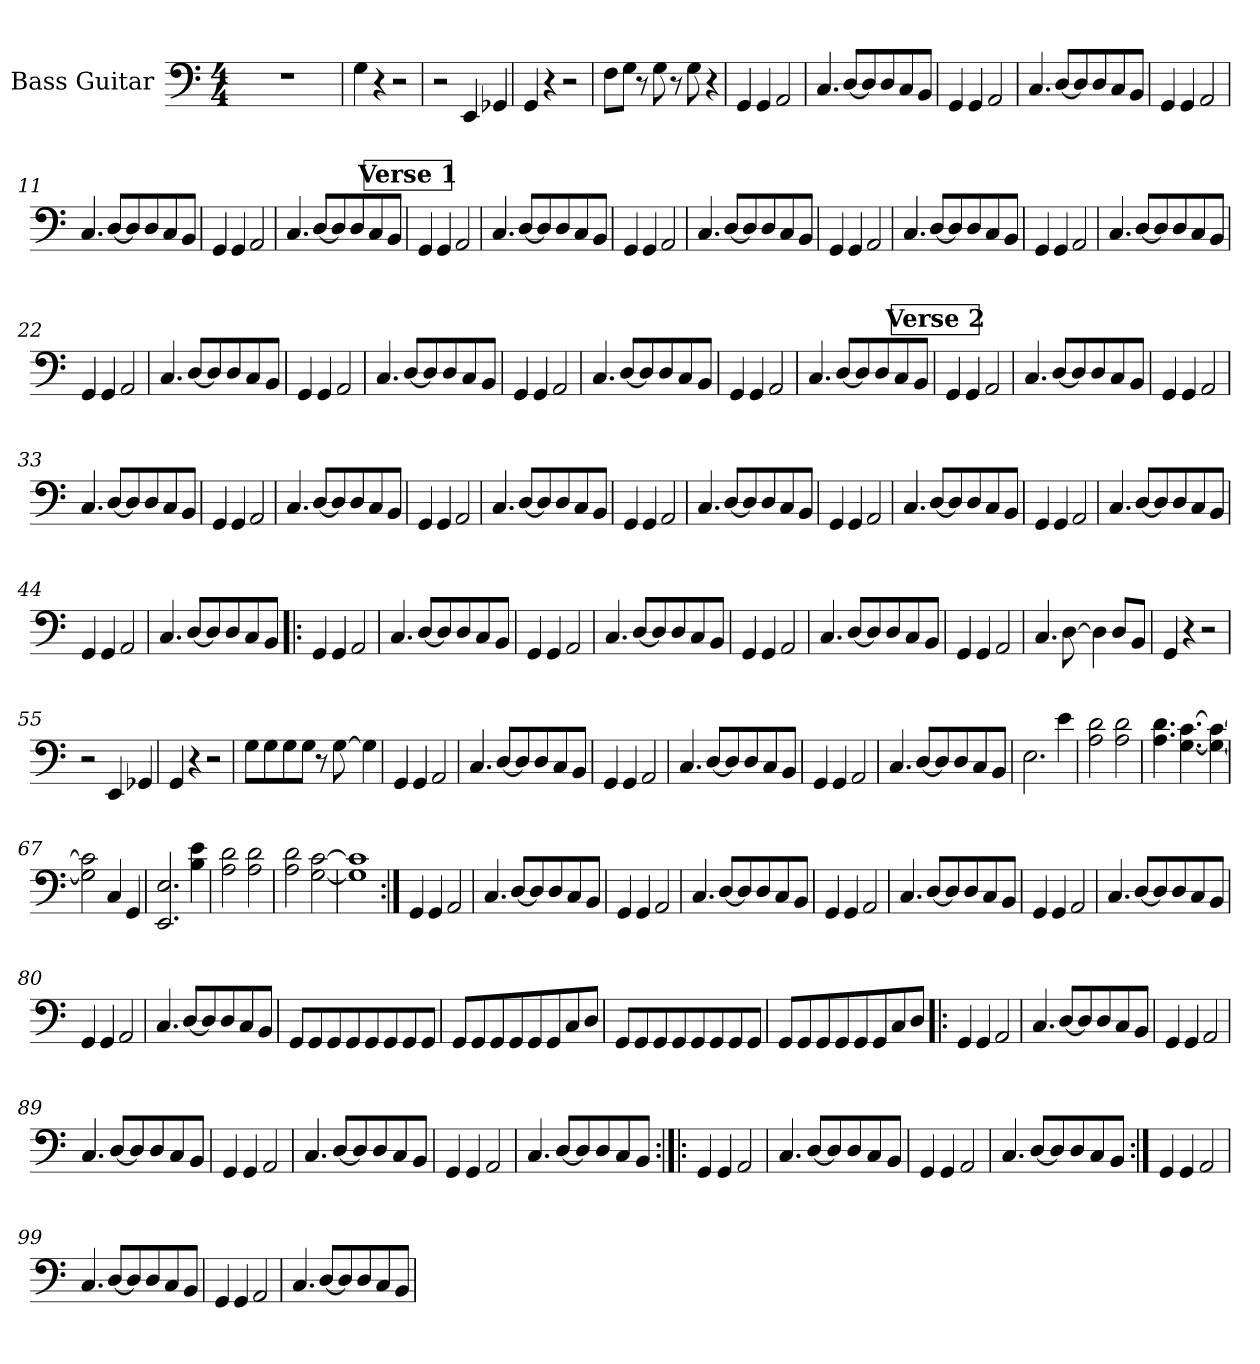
**kern
*part1
*staff1
*I"Bass Guitar
*clefF4
*ITrd7c12
*k[]
*M4/4
=1
!LO:N:vis=1
1r
=2
!LO:N:vis=4
16GG
!LO:N:vis=4
16r
!LO:N:vis=2
8r
=3
!LO:N:vis=2
8r
!LO:N:vis=4
16EEE
!LO:N:vis=4
16GGG-X
=4
!LO:N:vis=4
16GGG
!LO:N:vis=4
16r
!LO:N:vis=2
8r
=5
!LO:N:vis=8
32FF\L
!LO:N:vis=8
32GG\J
!LO:N:vis=8
32r
!LO:N:vis=8
32GG
!LO:N:vis=8
32r
!LO:N:vis=8
32GG
!LO:N:vis=4
16r
=6
!LO:N:vis=4
16GGG
!LO:N:vis=4
16GGG
!LO:N:vis=2
8AAA
=7
!LO:N:vis=4.
16.CC
!LO:N:vis=8
[32DD/L
!LO:N:vis=8
32DD/]
!LO:N:vis=8
32DD/
!LO:N:vis=8
32CC/
!LO:N:vis=8
32BBB/J
=8
!LO:N:vis=4
16GGG
!LO:N:vis=4
16GGG
!LO:N:vis=2
8AAA
=9
!LO:N:vis=4.
16.CC
!LO:N:vis=8
[32DD/L
!LO:N:vis=8
32DD/]
!LO:N:vis=8
32DD/
!LO:N:vis=8
32CC/
!LO:N:vis=8
32BBB/J
=10
!LO:N:vis=4
16GGG
!LO:N:vis=4
16GGG
!LO:N:vis=2
8AAA
=11
!LO:N:vis=4.
16.CC
!LO:N:vis=8
[32DD/L
!LO:N:vis=8
32DD/]
!LO:N:vis=8
32DD/
!LO:N:vis=8
32CC/
!LO:N:vis=8
32BBB/J
=12
!LO:N:vis=4
16GGG
!LO:N:vis=4
16GGG
!LO:N:vis=2
8AAA
=13
!LO:N:vis=4.
16.CC
!LO:N:vis=8
[32DD/L
!LO:N:vis=8
32DD/]
!LO:N:vis=8
32DD/
!LO:N:vis=8
32CC/
!LO:N:vis=8
32BBB/J
!!LO:REH:place=s1:a:B:fs=12:t=Verse 1
=14
!LO:N:vis=4
16GGG
!LO:N:vis=4
16GGG
!LO:N:vis=2
8AAA
=15
!LO:N:vis=4.
16.CC
!LO:N:vis=8
[32DD/L
!LO:N:vis=8
32DD/]
!LO:N:vis=8
32DD/
!LO:N:vis=8
32CC/
!LO:N:vis=8
32BBB/J
=16
!LO:N:vis=4
16GGG
!LO:N:vis=4
16GGG
!LO:N:vis=2
8AAA
=17
!LO:N:vis=4.
16.CC
!LO:N:vis=8
[32DD/L
!LO:N:vis=8
32DD/]
!LO:N:vis=8
32DD/
!LO:N:vis=8
32CC/
!LO:N:vis=8
32BBB/J
=18
!LO:N:vis=4
16GGG
!LO:N:vis=4
16GGG
!LO:N:vis=2
8AAA
=19
!LO:N:vis=4.
16.CC
!LO:N:vis=8
[32DD/L
!LO:N:vis=8
32DD/]
!LO:N:vis=8
32DD/
!LO:N:vis=8
32CC/
!LO:N:vis=8
32BBB/J
=20
!LO:N:vis=4
16GGG
!LO:N:vis=4
16GGG
!LO:N:vis=2
8AAA
=21
!LO:N:vis=4.
16.CC
!LO:N:vis=8
[32DD/L
!LO:N:vis=8
32DD/]
!LO:N:vis=8
32DD/
!LO:N:vis=8
32CC/
!LO:N:vis=8
32BBB/J
=22
!LO:N:vis=4
16GGG
!LO:N:vis=4
16GGG
!LO:N:vis=2
8AAA
=23
!LO:N:vis=4.
16.CC
!LO:N:vis=8
[32DD/L
!LO:N:vis=8
32DD/]
!LO:N:vis=8
32DD/
!LO:N:vis=8
32CC/
!LO:N:vis=8
32BBB/J
=24
!LO:N:vis=4
16GGG
!LO:N:vis=4
16GGG
!LO:N:vis=2
8AAA
=25
!LO:N:vis=4.
16.CC
!LO:N:vis=8
[32DD/L
!LO:N:vis=8
32DD/]
!LO:N:vis=8
32DD/
!LO:N:vis=8
32CC/
!LO:N:vis=8
32BBB/J
=26
!LO:N:vis=4
16GGG
!LO:N:vis=4
16GGG
!LO:N:vis=2
8AAA
=27
!LO:N:vis=4.
16.CC
!LO:N:vis=8
[32DD/L
!LO:N:vis=8
32DD/]
!LO:N:vis=8
32DD/
!LO:N:vis=8
32CC/
!LO:N:vis=8
32BBB/J
=28
!LO:N:vis=4
16GGG
!LO:N:vis=4
16GGG
!LO:N:vis=2
8AAA
=29
!LO:N:vis=4.
16.CC
!LO:N:vis=8
[32DD/L
!LO:N:vis=8
32DD/]
!LO:N:vis=8
32DD/
!LO:N:vis=8
32CC/
!LO:N:vis=8
32BBB/J
!!LO:REH:place=s1:a:B:fs=12:t=Verse 2
=30
!LO:N:vis=4
16GGG
!LO:N:vis=4
16GGG
!LO:N:vis=2
8AAA
=31
!LO:N:vis=4.
16.CC
!LO:N:vis=8
[32DD/L
!LO:N:vis=8
32DD/]
!LO:N:vis=8
32DD/
!LO:N:vis=8
32CC/
!LO:N:vis=8
32BBB/J
=32
!LO:N:vis=4
16GGG
!LO:N:vis=4
16GGG
!LO:N:vis=2
8AAA
=33
!LO:N:vis=4.
16.CC
!LO:N:vis=8
[32DD/L
!LO:N:vis=8
32DD/]
!LO:N:vis=8
32DD/
!LO:N:vis=8
32CC/
!LO:N:vis=8
32BBB/J
=34
!LO:N:vis=4
16GGG
!LO:N:vis=4
16GGG
!LO:N:vis=2
8AAA
=35
!LO:N:vis=4.
16.CC
!LO:N:vis=8
[32DD/L
!LO:N:vis=8
32DD/]
!LO:N:vis=8
32DD/
!LO:N:vis=8
32CC/
!LO:N:vis=8
32BBB/J
=36
!LO:N:vis=4
16GGG
!LO:N:vis=4
16GGG
!LO:N:vis=2
8AAA
=37
!LO:N:vis=4.
16.CC
!LO:N:vis=8
[32DD/L
!LO:N:vis=8
32DD/]
!LO:N:vis=8
32DD/
!LO:N:vis=8
32CC/
!LO:N:vis=8
32BBB/J
=38
!LO:N:vis=4
16GGG
!LO:N:vis=4
16GGG
!LO:N:vis=2
8AAA
=39
!LO:N:vis=4.
16.CC
!LO:N:vis=8
[32DD/L
!LO:N:vis=8
32DD/]
!LO:N:vis=8
32DD/
!LO:N:vis=8
32CC/
!LO:N:vis=8
32BBB/J
=40
!LO:N:vis=4
16GGG
!LO:N:vis=4
16GGG
!LO:N:vis=2
8AAA
=41
!LO:N:vis=4.
16.CC
!LO:N:vis=8
[32DD/L
!LO:N:vis=8
32DD/]
!LO:N:vis=8
32DD/
!LO:N:vis=8
32CC/
!LO:N:vis=8
32BBB/J
=42
!LO:N:vis=4
16GGG
!LO:N:vis=4
16GGG
!LO:N:vis=2
8AAA
=43
!LO:N:vis=4.
16.CC
!LO:N:vis=8
[32DD/L
!LO:N:vis=8
32DD/]
!LO:N:vis=8
32DD/
!LO:N:vis=8
32CC/
!LO:N:vis=8
32BBB/J
=44
!LO:N:vis=4
16GGG
!LO:N:vis=4
16GGG
!LO:N:vis=2
8AAA
=45
!LO:N:vis=4.
16.CC
!LO:N:vis=8
[32DD/L
!LO:N:vis=8
32DD/]
!LO:N:vis=8
32DD/
!LO:N:vis=8
32CC/
!LO:N:vis=8
32BBB/J
=46!|:
!LO:N:vis=4
16GGG
!LO:N:vis=4
16GGG
!LO:N:vis=2
8AAA
=47
!LO:N:vis=4.
16.CC
!LO:N:vis=8
[32DD/L
!LO:N:vis=8
32DD/]
!LO:N:vis=8
32DD/
!LO:N:vis=8
32CC/
!LO:N:vis=8
32BBB/J
=48
!LO:N:vis=4
16GGG
!LO:N:vis=4
16GGG
!LO:N:vis=2
8AAA
=49
!LO:N:vis=4.
16.CC
!LO:N:vis=8
[32DD/L
!LO:N:vis=8
32DD/]
!LO:N:vis=8
32DD/
!LO:N:vis=8
32CC/
!LO:N:vis=8
32BBB/J
=50
!LO:N:vis=4
16GGG
!LO:N:vis=4
16GGG
!LO:N:vis=2
8AAA
=51
!LO:N:vis=4.
16.CC
!LO:N:vis=8
[32DD/L
!LO:N:vis=8
32DD/]
!LO:N:vis=8
32DD/
!LO:N:vis=8
32CC/
!LO:N:vis=8
32BBB/J
=52
!LO:N:vis=4
16GGG
!LO:N:vis=4
16GGG
!LO:N:vis=2
8AAA
=53
!LO:N:vis=4.
16.CC
!LO:N:vis=8
[32DD
!LO:N:vis=4
16DD]
!LO:N:vis=8
32DD/L
!LO:N:vis=8
32BBB/J
=54
!LO:N:vis=4
16GGG
!LO:N:vis=4
16r
!LO:N:vis=2
8r
=55
!LO:N:vis=2
8r
!LO:N:vis=4
16EEE
!LO:N:vis=4
16GGG-X
=56
!LO:N:vis=4
16GGG
!LO:N:vis=4
16r
!LO:N:vis=2
8r
=57
!LO:N:vis=8
32GG\L
!LO:N:vis=8
32GG\
!LO:N:vis=8
32GG\
!LO:N:vis=8
32GG\J
!LO:N:vis=8
32r
!LO:N:vis=8
[32GG
!LO:N:vis=4
16GG]
=58
!LO:N:vis=4
16GGG
!LO:N:vis=4
16GGG
!LO:N:vis=2
8AAA
=59
!LO:N:vis=4.
16.CC
!LO:N:vis=8
[32DD/L
!LO:N:vis=8
32DD/]
!LO:N:vis=8
32DD/
!LO:N:vis=8
32CC/
!LO:N:vis=8
32BBB/J
=60
!LO:N:vis=4
16GGG
!LO:N:vis=4
16GGG
!LO:N:vis=2
8AAA
=61
!LO:N:vis=4.
16.CC
!LO:N:vis=8
[32DD/L
!LO:N:vis=8
32DD/]
!LO:N:vis=8
32DD/
!LO:N:vis=8
32CC/
!LO:N:vis=8
32BBB/J
=62
!LO:N:vis=4
16GGG
!LO:N:vis=4
16GGG
!LO:N:vis=2
8AAA
=63
!LO:N:vis=4.
16.CC
!LO:N:vis=8
[32DD/L
!LO:N:vis=8
32DD/]
!LO:N:vis=8
32DD/
!LO:N:vis=8
32CC/
!LO:N:vis=8
32BBB/J
=64
!LO:N:vis=2.
8.EE
!LO:N:vis=4
16E
=65
!LO:N:vis=2
8D 8AA
!LO:N:vis=2
8D 8AA
=66
!LO:N:vis=4.
16.D 16.AA
!LO:N:vis=4.
[16.C [16.GG
!LO:N:vis=4
16C_ 16GG_
=67
!LO:N:vis=2
8C] 8GG]
!LO:N:vis=4
16CC
!LO:N:vis=4
16GGG
=68
!LO:N:vis=2.
8.EE 8.EEE
!LO:N:vis=4
16E 16BB
=69
!LO:N:vis=2
8D 8AA
!LO:N:vis=2
8D 8AA
=70
!LO:N:vis=2
8D 8AA
!LO:N:vis=2
[8C [8GG
=71
!LO:N:vis=1
4C] 4GG]
=72:|!
!LO:N:vis=4
16GGG
!LO:N:vis=4
16GGG
!LO:N:vis=2
8AAA
=73
!LO:N:vis=4.
16.CC
!LO:N:vis=8
[32DD/L
!LO:N:vis=8
32DD/]
!LO:N:vis=8
32DD/
!LO:N:vis=8
32CC/
!LO:N:vis=8
32BBB/J
=74
!LO:N:vis=4
16GGG
!LO:N:vis=4
16GGG
!LO:N:vis=2
8AAA
=75
!LO:N:vis=4.
16.CC
!LO:N:vis=8
[32DD/L
!LO:N:vis=8
32DD/]
!LO:N:vis=8
32DD/
!LO:N:vis=8
32CC/
!LO:N:vis=8
32BBB/J
=76
!LO:N:vis=4
16GGG
!LO:N:vis=4
16GGG
!LO:N:vis=2
8AAA
=77
!LO:N:vis=4.
16.CC
!LO:N:vis=8
[32DD/L
!LO:N:vis=8
32DD/]
!LO:N:vis=8
32DD/
!LO:N:vis=8
32CC/
!LO:N:vis=8
32BBB/J
=78
!LO:N:vis=4
16GGG
!LO:N:vis=4
16GGG
!LO:N:vis=2
8AAA
=79
!LO:N:vis=4.
16.CC
!LO:N:vis=8
[32DD/L
!LO:N:vis=8
32DD/]
!LO:N:vis=8
32DD/
!LO:N:vis=8
32CC/
!LO:N:vis=8
32BBB/J
=80
!LO:N:vis=4
16GGG
!LO:N:vis=4
16GGG
!LO:N:vis=2
8AAA
=81
!LO:N:vis=4.
16.CC
!LO:N:vis=8
[32DD/L
!LO:N:vis=8
32DD/]
!LO:N:vis=8
32DD/
!LO:N:vis=8
32CC/
!LO:N:vis=8
32BBB/J
=82
!LO:N:vis=8
32GGG/L
!LO:N:vis=8
32GGG/
!LO:N:vis=8
32GGG/
!LO:N:vis=8
32GGG/
!LO:N:vis=8
32GGG/
!LO:N:vis=8
32GGG/
!LO:N:vis=8
32GGG/
!LO:N:vis=8
32GGG/J
=83
!LO:N:vis=8
32GGG/L
!LO:N:vis=8
32GGG/
!LO:N:vis=8
32GGG/
!LO:N:vis=8
32GGG/
!LO:N:vis=8
32GGG/
!LO:N:vis=8
32GGG/
!LO:N:vis=8
32CC/
!LO:N:vis=8
32DD/J
=84
!LO:N:vis=8
32GGG/L
!LO:N:vis=8
32GGG/
!LO:N:vis=8
32GGG/
!LO:N:vis=8
32GGG/
!LO:N:vis=8
32GGG/
!LO:N:vis=8
32GGG/
!LO:N:vis=8
32GGG/
!LO:N:vis=8
32GGG/J
=85
!LO:N:vis=8
32GGG/L
!LO:N:vis=8
32GGG/
!LO:N:vis=8
32GGG/
!LO:N:vis=8
32GGG/
!LO:N:vis=8
32GGG/
!LO:N:vis=8
32GGG/
!LO:N:vis=8
32CC/
!LO:N:vis=8
32DD/J
=86!|:
!LO:N:vis=4
16GGG
!LO:N:vis=4
16GGG
!LO:N:vis=2
8AAA
=87
!LO:N:vis=4.
16.CC
!LO:N:vis=8
[32DD/L
!LO:N:vis=8
32DD/]
!LO:N:vis=8
32DD/
!LO:N:vis=8
32CC/
!LO:N:vis=8
32BBB/J
=88
!LO:N:vis=4
16GGG
!LO:N:vis=4
16GGG
!LO:N:vis=2
8AAA
=89
!LO:N:vis=4.
16.CC
!LO:N:vis=8
[32DD/L
!LO:N:vis=8
32DD/]
!LO:N:vis=8
32DD/
!LO:N:vis=8
32CC/
!LO:N:vis=8
32BBB/J
=90
!LO:N:vis=4
16GGG
!LO:N:vis=4
16GGG
!LO:N:vis=2
8AAA
=91
!LO:N:vis=4.
16.CC
!LO:N:vis=8
[32DD/L
!LO:N:vis=8
32DD/]
!LO:N:vis=8
32DD/
!LO:N:vis=8
32CC/
!LO:N:vis=8
32BBB/J
=92
!LO:N:vis=4
16GGG
!LO:N:vis=4
16GGG
!LO:N:vis=2
8AAA
=93
!LO:N:vis=4.
16.CC
!LO:N:vis=8
[32DD/L
!LO:N:vis=8
32DD/]
!LO:N:vis=8
32DD/
!LO:N:vis=8
32CC/
!LO:N:vis=8
32BBB/J
=94:|!|:
!LO:N:vis=4
16GGG
!LO:N:vis=4
16GGG
!LO:N:vis=2
8AAA
=95
!LO:N:vis=4.
16.CC
!LO:N:vis=8
[32DD/L
!LO:N:vis=8
32DD/]
!LO:N:vis=8
32DD/
!LO:N:vis=8
32CC/
!LO:N:vis=8
32BBB/J
=96
!LO:N:vis=4
16GGG
!LO:N:vis=4
16GGG
!LO:N:vis=2
8AAA
=97
!LO:N:vis=4.
16.CC
!LO:N:vis=8
[32DD/L
!LO:N:vis=8
32DD/]
!LO:N:vis=8
32DD/
!LO:N:vis=8
32CC/
!LO:N:vis=8
32BBB/J
=98:|!
!LO:N:vis=4
16GGG
!LO:N:vis=4
16GGG
!LO:N:vis=2
8AAA
=99
!LO:N:vis=4.
16.CC
!LO:N:vis=8
[32DD/L
!LO:N:vis=8
32DD/]
!LO:N:vis=8
32DD/
!LO:N:vis=8
32CC/
!LO:N:vis=8
32BBB/J
=100
!LO:N:vis=4
16GGG
!LO:N:vis=4
16GGG
!LO:N:vis=2
8AAA
=101
!LO:N:vis=4.
16.CC
!LO:N:vis=8
[32DD/L
!LO:N:vis=8
32DD/]
!LO:N:vis=8
32DD/
!LO:N:vis=8
32CC/
!LO:N:vis=8
32BBB/J
=
*-
